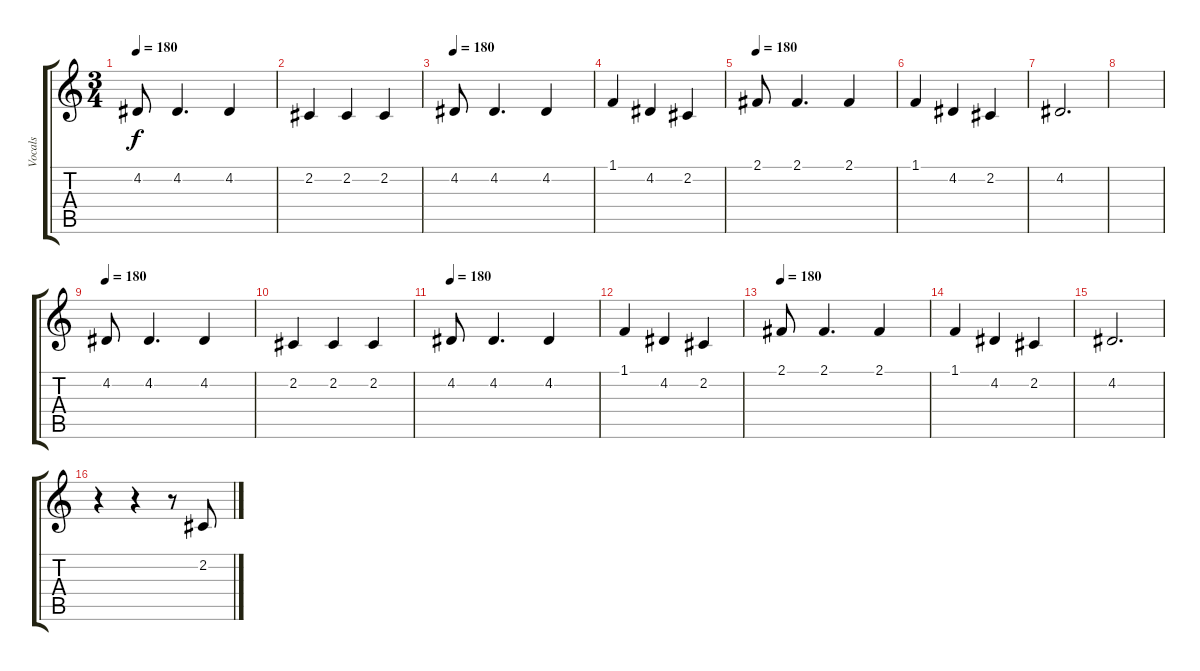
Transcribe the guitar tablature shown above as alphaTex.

\track ("Vocals" "Vocals") {instrument bassoon}
\staff {score tabs}
\tuning (E4 B3 G3 D3 A2 E2) {hide}
\ts (3 4)
\tempo 180
\clef g2
\ks c
4.2.8{dy f} 4.2.4{d} 4.2.4 |
2.2.4 2.2.4 2.2.4 |
\tempo 180
4.2.8 4.2.4{d} 4.2.4 |
1.1.4 4.2.4 2.2.4 |
\tempo 180
2.1.8 2.1.4{d} 2.1.4 |
1.1.4 4.2.4 2.2.4 |
4.2.2{d} |
|
\tempo 180
4.2.8 4.2.4{d} 4.2.4 |
2.2.4 2.2.4 2.2.4 |
\tempo 180
4.2.8 4.2.4{d} 4.2.4 |
1.1.4 4.2.4 2.2.4 |
\tempo 180
2.1.8 2.1.4{d} 2.1.4 |
1.1.4 4.2.4 2.2.4 |
4.2.2{d} |
r.4 r.4 r.8 2.2.8
